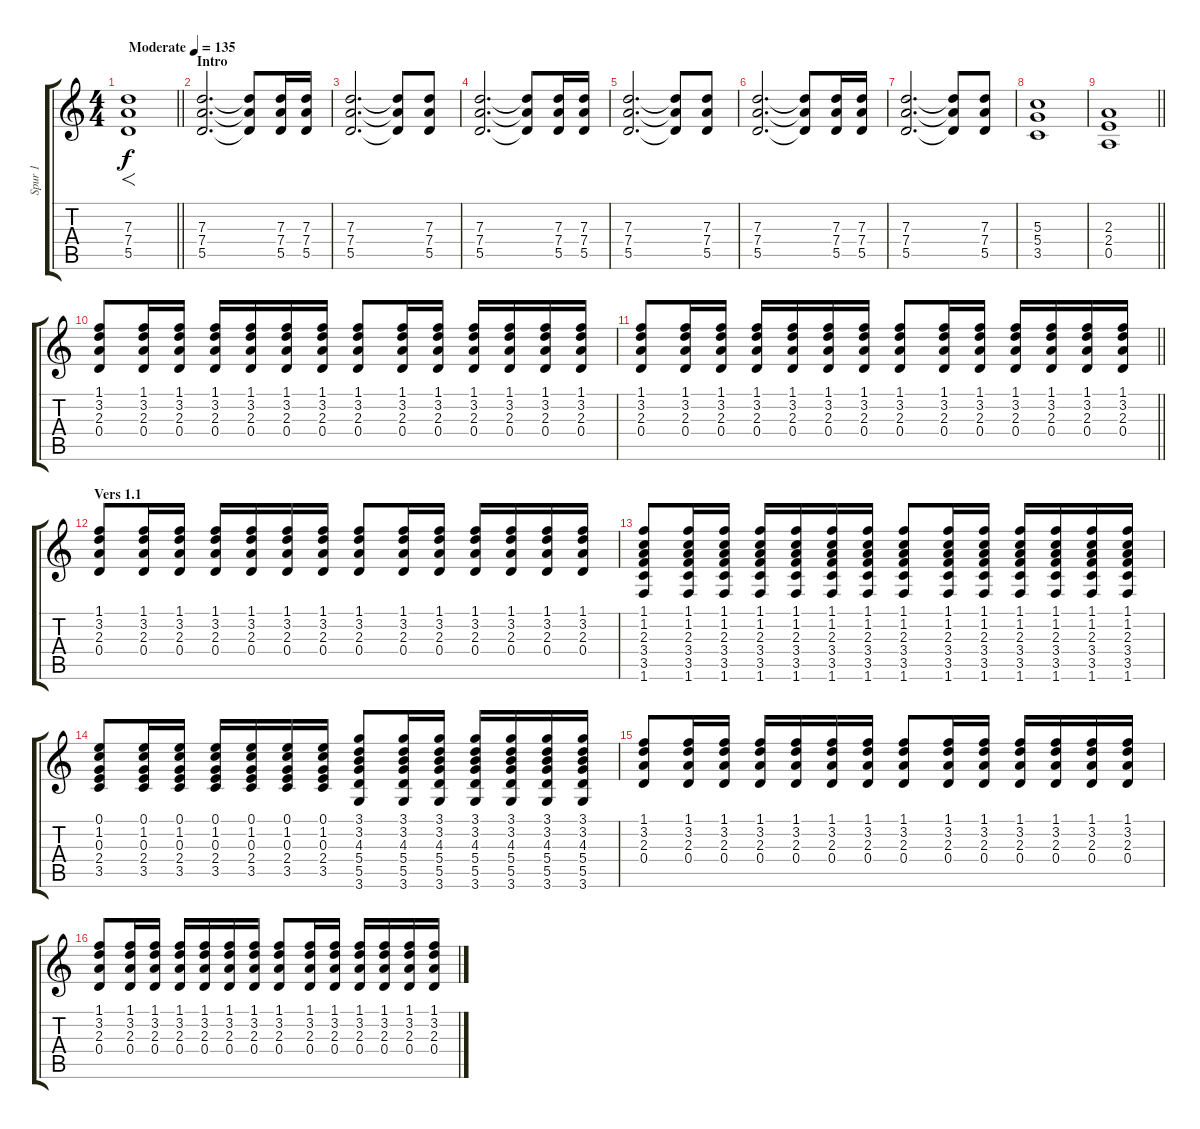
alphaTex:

\track ("Spur 1" "Spur 1") {instrument overdrivenguitar}
\staff {score tabs}
\tuning (E4 B3 G3 D3 A2 E2) {hide}
\ts (4 4)
\tempo (135 "Moderate")
\clef g2
\barLineRight lightlight
\ks c
(7.3 7.4 5.5).1{f dy f instrument overdrivenguitar} |
\section ("" "Intro")
(7.3 7.4 5.5).2{d} (7.3{t} 7.4{t} 5.5{t}).8 (7.3 7.4 5.5).16 (7.3 7.4 5.5).16 |
(7.3 7.4 5.5).2{d} (7.3{t} 7.4{t} 5.5{t}).8 (7.3 7.4 5.5).8 |
(7.3 7.4 5.5).2{d} (7.3{t} 7.4{t} 5.5{t}).8 (7.3 7.4 5.5).16 (7.3 7.4 5.5).16 |
(7.3 7.4 5.5).2{d} (7.3{t} 7.4{t} 5.5{t}).8 (7.3 7.4 5.5).8 |
(7.3 7.4 5.5).2{d} (7.3{t} 7.4{t} 5.5{t}).8 (7.3 7.4 5.5).16 (7.3 7.4 5.5).16 |
(7.3 7.4 5.5).2{d} (7.3{t} 7.4{t} 5.5{t}).8 (7.3 7.4 5.5).8 |
(5.3 5.4 3.5).1 |
\barLineRight lightlight
(2.3 2.4 0.5).1 |
(1.1 3.2 2.3 0.4).8{volume 9 instrument electricguitarclean} (1.1 3.2 2.3 0.4).16 (1.1 3.2 2.3 0.4).16 (1.1 3.2 2.3 0.4).16 (1.1 3.2 2.3 0.4).16 (1.1 3.2 2.3 0.4).16 (1.1 3.2 2.3 0.4).16 (1.1 3.2 2.3 0.4).8 (1.1 3.2 2.3 0.4).16 (1.1 3.2 2.3 0.4).16 (1.1 3.2 2.3 0.4).16 (1.1 3.2 2.3 0.4).16 (1.1 3.2 2.3 0.4).16 (1.1 3.2 2.3 0.4).16 |
\barLineRight lightlight
(1.1 3.2 2.3 0.4).8 (1.1 3.2 2.3 0.4).16 (1.1 3.2 2.3 0.4).16 (1.1 3.2 2.3 0.4).16 (1.1 3.2 2.3 0.4).16 (1.1 3.2 2.3 0.4).16 (1.1 3.2 2.3 0.4).16 (1.1 3.2 2.3 0.4).8 (1.1 3.2 2.3 0.4).16 (1.1 3.2 2.3 0.4).16 (1.1 3.2 2.3 0.4).16 (1.1 3.2 2.3 0.4).16 (1.1 3.2 2.3 0.4).16 (1.1 3.2 2.3 0.4).16 |
\section ("" "Vers 1.1")
(1.1 3.2 2.3 0.4).8 (1.1 3.2 2.3 0.4).16 (1.1 3.2 2.3 0.4).16 (1.1 3.2 2.3 0.4).16 (1.1 3.2 2.3 0.4).16 (1.1 3.2 2.3 0.4).16 (1.1 3.2 2.3 0.4).16 (1.1 3.2 2.3 0.4).8 (1.1 3.2 2.3 0.4).16 (1.1 3.2 2.3 0.4).16 (1.1 3.2 2.3 0.4).16 (1.1 3.2 2.3 0.4).16 (1.1 3.2 2.3 0.4).16 (1.1 3.2 2.3 0.4).16 |
(1.1 1.2 2.3 3.4 3.5 1.6).8 (1.1 1.2 2.3 3.4 3.5 1.6).16 (1.1 1.2 2.3 3.4 3.5 1.6).16 (1.1 1.2 2.3 3.4 3.5 1.6).16 (1.1 1.2 2.3 3.4 3.5 1.6).16 (1.1 1.2 2.3 3.4 3.5 1.6).16 (1.1 1.2 2.3 3.4 3.5 1.6).16 (1.1 1.2 2.3 3.4 3.5 1.6).8 (1.1 1.2 2.3 3.4 3.5 1.6).16 (1.1 1.2 2.3 3.4 3.5 1.6).16 (1.1 1.2 2.3 3.4 3.5 1.6).16 (1.1 1.2 2.3 3.4 3.5 1.6).16 (1.1 1.2 2.3 3.4 3.5 1.6).16 (1.1 1.2 2.3 3.4 3.5 1.6).16 |
(0.1 1.2 0.3 2.4 3.5).8 (0.1 1.2 0.3 2.4 3.5).16 (0.1 1.2 0.3 2.4 3.5).16 (0.1 1.2 0.3 2.4 3.5).16 (0.1 1.2 0.3 2.4 3.5).16 (0.1 1.2 0.3 2.4 3.5).16 (0.1 1.2 0.3 2.4 3.5).16 (3.1 3.2 4.3 5.4 5.5 3.6).8 (3.1 3.2 4.3 5.4 5.5 3.6).16 (3.1 3.2 4.3 5.4 5.5 3.6).16 (3.1 3.2 4.3 5.4 5.5 3.6).16 (3.1 3.2 4.3 5.4 5.5 3.6).16 (3.1 3.2 4.3 5.4 5.5 3.6).16 (3.1 3.2 4.3 5.4 5.5 3.6).16 |
(1.1 3.2 2.3 0.4).8 (1.1 3.2 2.3 0.4).16 (1.1 3.2 2.3 0.4).16 (1.1 3.2 2.3 0.4).16 (1.1 3.2 2.3 0.4).16 (1.1 3.2 2.3 0.4).16 (1.1 3.2 2.3 0.4).16 (1.1 3.2 2.3 0.4).8 (1.1 3.2 2.3 0.4).16 (1.1 3.2 2.3 0.4).16 (1.1 3.2 2.3 0.4).16 (1.1 3.2 2.3 0.4).16 (1.1 3.2 2.3 0.4).16 (1.1 3.2 2.3 0.4).16 |
(1.1 3.2 2.3 0.4).8 (1.1 3.2 2.3 0.4).16 (1.1 3.2 2.3 0.4).16 (1.1 3.2 2.3 0.4).16 (1.1 3.2 2.3 0.4).16 (1.1 3.2 2.3 0.4).16 (1.1 3.2 2.3 0.4).16 (1.1 3.2 2.3 0.4).8 (1.1 3.2 2.3 0.4).16 (1.1 3.2 2.3 0.4).16 (1.1 3.2 2.3 0.4).16 (1.1 3.2 2.3 0.4).16 (1.1 3.2 2.3 0.4).16 (1.1 3.2 2.3 0.4).16
